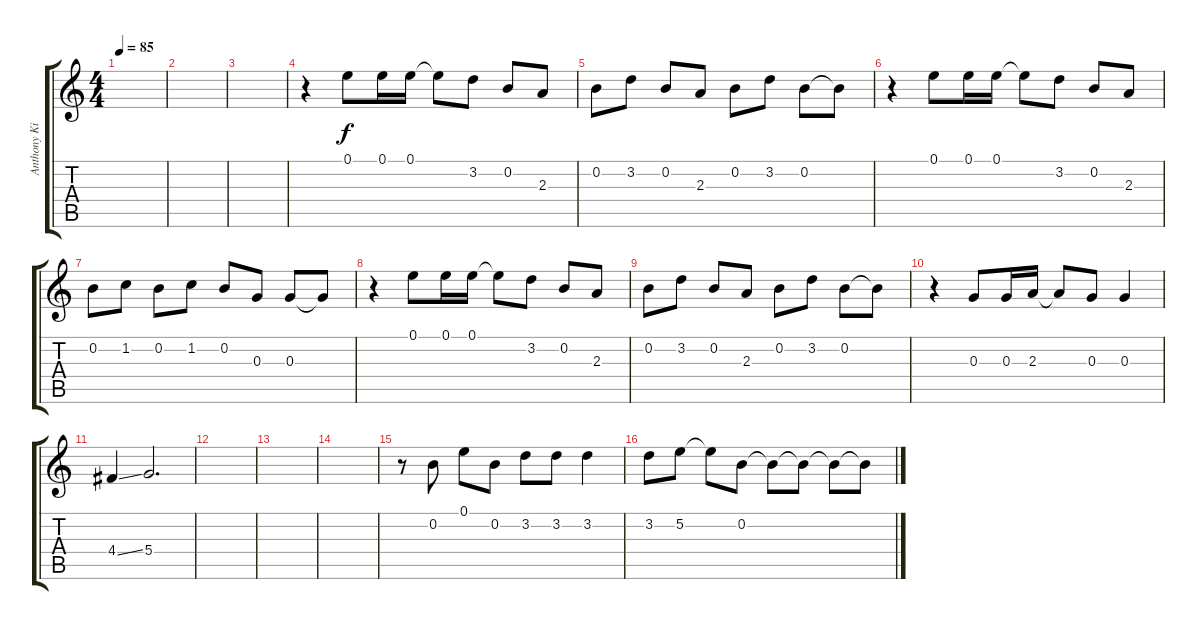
\track ("Anthony Kiedis - Lead Vocal" "Anthony Ki") {instrument electricguitarjazz}
\staff {score tabs}
\tuning (E4 B3 G3 D3 A2 E2) {hide}
\ts (4 4)
\tempo 85
\clef g2
\ks c
|
|
|
r.4 0.1.8 0.1.16 0.1.16 0.1{t}.8 3.2.8 0.2.8 2.3.8 |
0.2.8 3.2.8 0.2.8 2.3.8 0.2.8 3.2.8 0.2.8 0.2{t}.8 |
r.4 0.1.8 0.1.16 0.1.16 0.1{t}.8 3.2.8 0.2.8 2.3.8 |
0.2.8 1.2.8 0.2.8 1.2.8 0.2.8 0.3.8 0.3.8 0.3{t}.8 |
r.4 0.1.8 0.1.16 0.1.16 0.1{t}.8 3.2.8 0.2.8 2.3.8 |
0.2.8 3.2.8 0.2.8 2.3.8 0.2.8 3.2.8 0.2.8 0.2{t}.8 |
r.4 0.3.8 0.3.16 2.3.16 2.3{t}.8 0.3.8 0.3.4 |
4.4{ss}.4 5.4.2{d} |
|
|
|
r.8 0.2.8 0.1.8 0.2.8 3.2.8 3.2.8 3.2.4 |
3.2.8 5.2.8 5.2{t}.8 0.2.8 0.2{t}.8 0.2{t}.8 0.2{t}.8 0.2{t}.8
